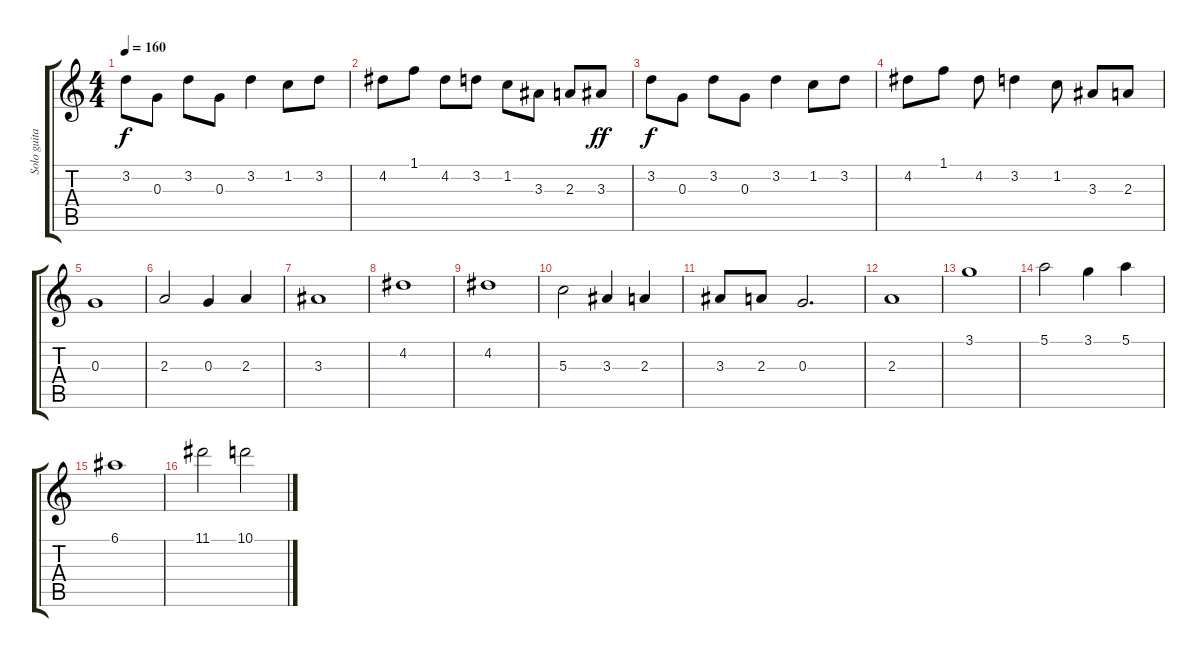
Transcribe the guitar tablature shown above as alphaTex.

\track ("Solo guitar" "Solo guita") {instrument overdrivenguitar}
\staff {score tabs}
\tuning (E4 B3 G3 D3 A2 E2) {hide}
\ts (4 4)
\tempo 160
\clef g2
\ks c
3.2.8{dy f} 0.3.8 3.2.8 0.3.8 3.2.4 1.2.8 3.2.8 |
4.2.8 1.1.8 4.2.8 3.2.8 1.2.8 3.3.8 2.3.8 3.3.8{dy ff} |
3.2.8{dy f} 0.3.8 3.2.8 0.3.8 3.2.4 1.2.8 3.2.8 |
4.2.8 1.1.8 4.2.8 3.2.4 1.2.8 3.3.8 2.3.8 |
0.3.1 |
2.3.2 0.3.4 2.3.4 |
3.3.1 |
4.2.1 |
4.2.1 |
5.3.2 3.3.4 2.3.4 |
3.3.8 2.3.8 0.3.2{d} |
2.3.1 |
3.1.1 |
5.1.2 3.1.4 5.1.4 |
6.1.1 |
11.1.2 10.1.2
